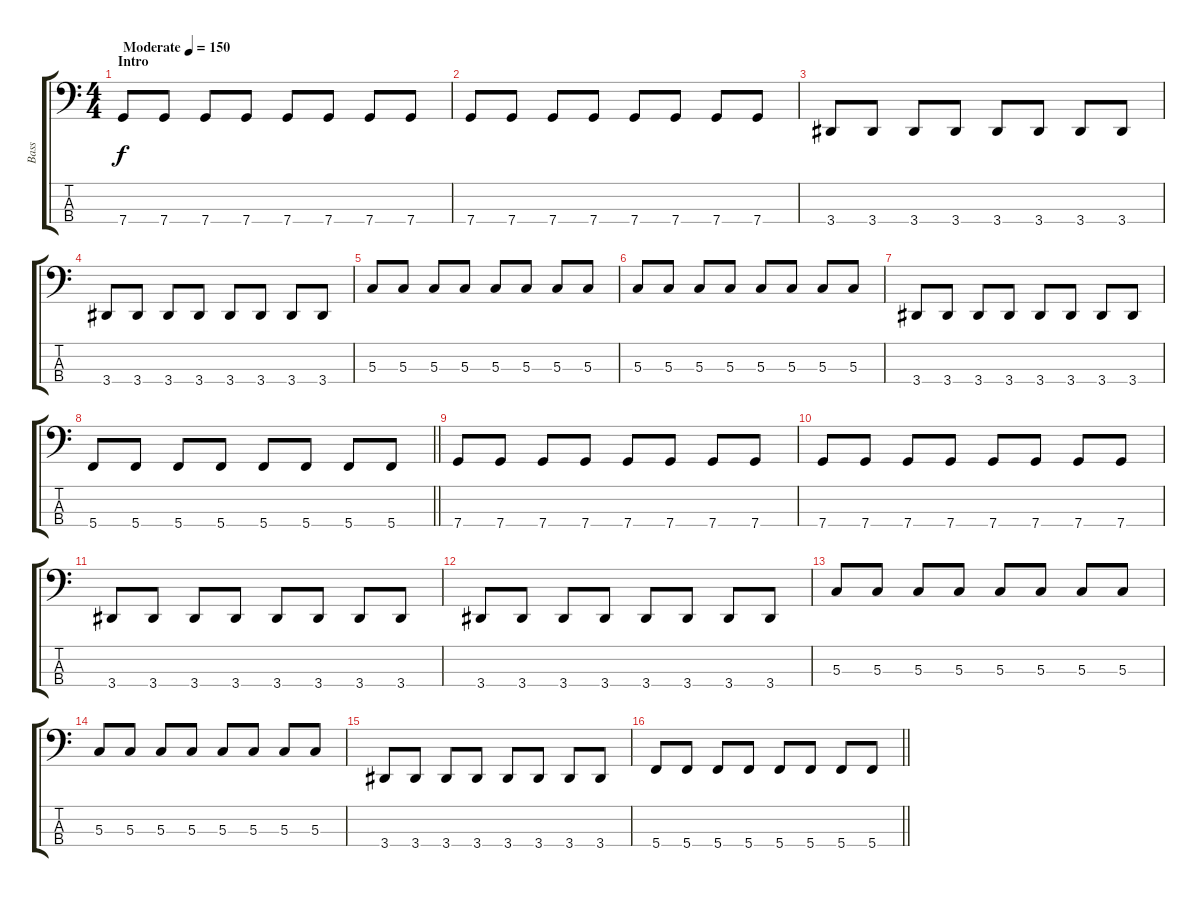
\track ("Bass" "Bass") {instrument electricbassfinger}
\staff {score tabs}
\tuning (F2 C2 G1 C1) {hide}
\ts (4 4)
\section ("" "Intro")
\tempo (150 "Moderate")
\clef f4
\ks c
7.4.8{dy f instrument electricbassfinger} 7.4.8 7.4.8 7.4.8 7.4.8 7.4.8 7.4.8 7.4.8 |
7.4.8 7.4.8 7.4.8 7.4.8 7.4.8 7.4.8 7.4.8 7.4.8 |
3.4.8 3.4.8 3.4.8 3.4.8 3.4.8 3.4.8 3.4.8 3.4.8 |
3.4.8 3.4.8 3.4.8 3.4.8 3.4.8 3.4.8 3.4.8 3.4.8 |
5.3.8 5.3.8 5.3.8 5.3.8 5.3.8 5.3.8 5.3.8 5.3.8 |
5.3.8 5.3.8 5.3.8 5.3.8 5.3.8 5.3.8 5.3.8 5.3.8 |
3.4.8 3.4.8 3.4.8 3.4.8 3.4.8 3.4.8 3.4.8 3.4.8 |
\barLineRight lightlight
5.4.8 5.4.8 5.4.8 5.4.8 5.4.8 5.4.8 5.4.8 5.4.8 |
7.4.8 7.4.8 7.4.8 7.4.8 7.4.8 7.4.8 7.4.8 7.4.8 |
7.4.8 7.4.8 7.4.8 7.4.8 7.4.8 7.4.8 7.4.8 7.4.8 |
3.4.8 3.4.8 3.4.8 3.4.8 3.4.8 3.4.8 3.4.8 3.4.8 |
3.4.8 3.4.8 3.4.8 3.4.8 3.4.8 3.4.8 3.4.8 3.4.8 |
5.3.8 5.3.8 5.3.8 5.3.8 5.3.8 5.3.8 5.3.8 5.3.8 |
5.3.8 5.3.8 5.3.8 5.3.8 5.3.8 5.3.8 5.3.8 5.3.8 |
3.4.8 3.4.8 3.4.8 3.4.8 3.4.8 3.4.8 3.4.8 3.4.8 |
\barLineRight lightlight
5.4.8 5.4.8 5.4.8 5.4.8 5.4.8 5.4.8 5.4.8 5.4.8
